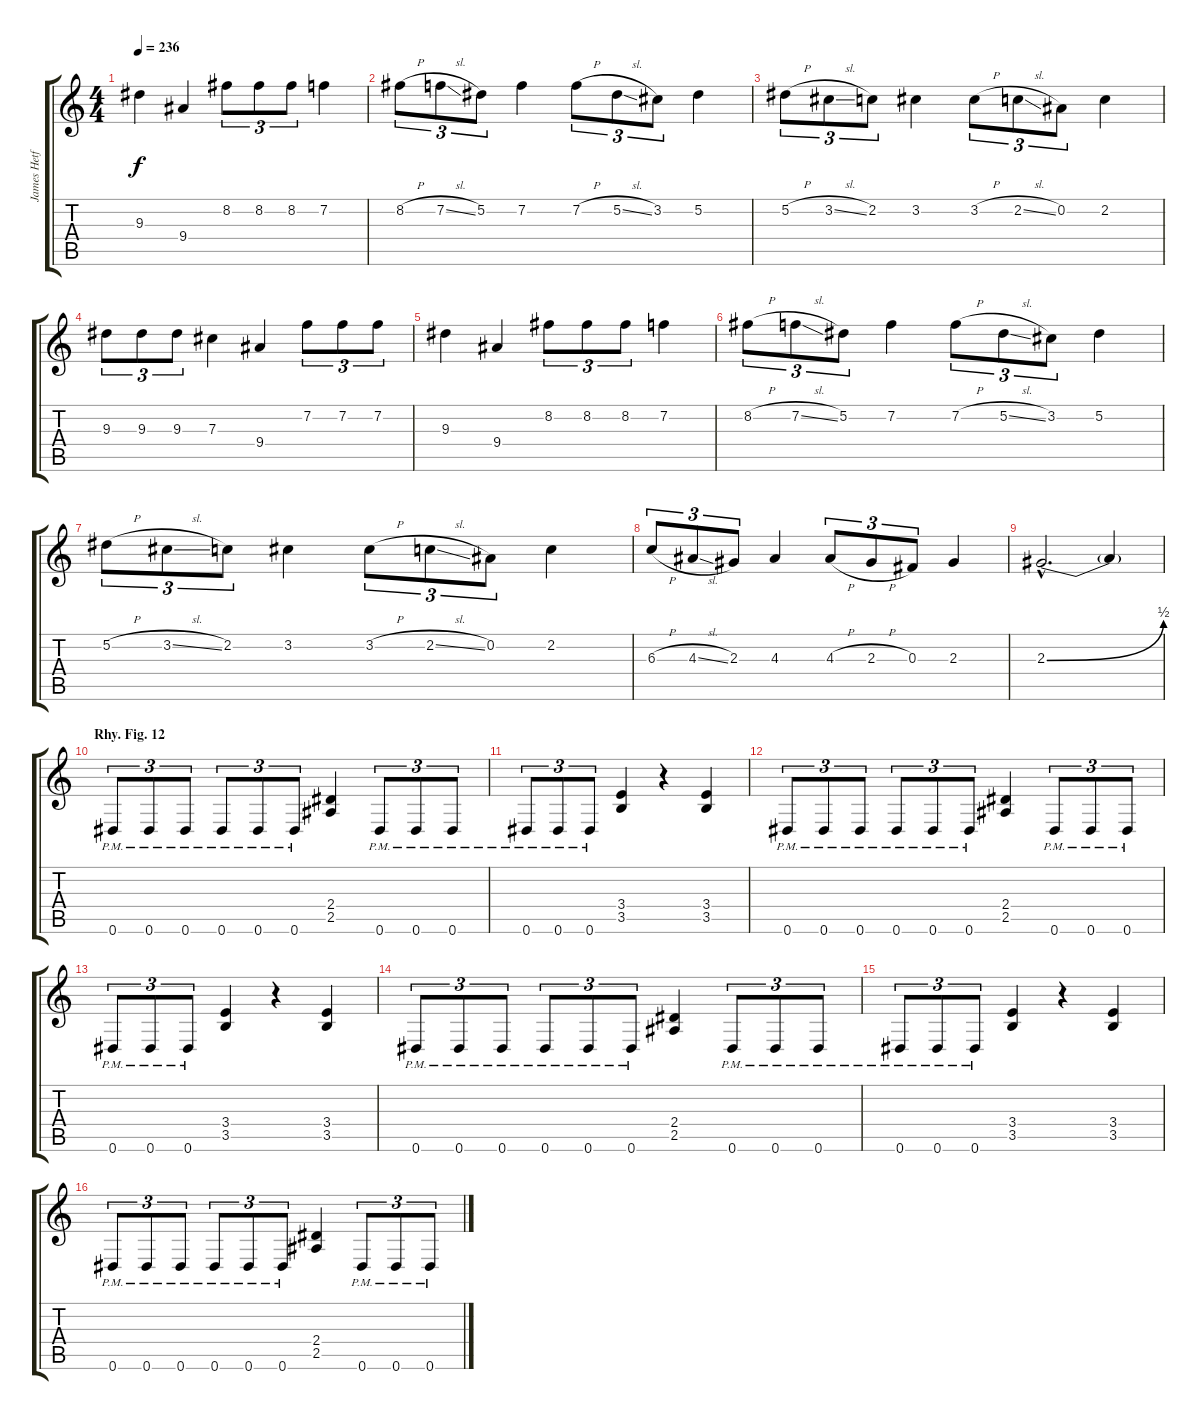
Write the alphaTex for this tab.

\track ("James Hetfield (Guitar)" "James Hetf") {instrument electricguitarclean}
\staff {score tabs}
\tuning (Eb4 Bb3 Gb3 Db3 Ab2 Eb2) {hide}
\ts (4 4)
\tempo 236
\clef g2
\ks c
9.3.4{dy f} 9.4.4 8.2.8{tu (3 2)} 8.2.8{tu (3 2)} 8.2.8{tu (3 2)} 7.2.4 |
8.2{h}.8{tu (3 2)} 7.2{sl}.8{tu (3 2)} 5.2.8{tu (3 2)} 7.2.4 7.2{h}.8{tu (3 2)} 5.2{sl}.8{tu (3 2)} 3.2.8{tu (3 2)} 5.2.4 |
5.2{h}.8{tu (3 2)} 3.2{sl}.8{tu (3 2)} 2.2.8{tu (3 2)} 3.2.4 3.2{h}.8{tu (3 2)} 2.2{sl}.8{tu (3 2)} 0.2.8{tu (3 2)} 2.2.4 |
9.3.8{tu (3 2)} 9.3.8{tu (3 2)} 9.3.8{tu (3 2)} 7.3.4 9.4.4 7.2.8{tu (3 2)} 7.2.8{tu (3 2)} 7.2.8{tu (3 2)} |
9.3.4 9.4.4 8.2.8{tu (3 2)} 8.2.8{tu (3 2)} 8.2.8{tu (3 2)} 7.2.4 |
8.2{h}.8{tu (3 2)} 7.2{sl}.8{tu (3 2)} 5.2.8{tu (3 2)} 7.2.4 7.2{h}.8{tu (3 2)} 5.2{sl}.8{tu (3 2)} 3.2.8{tu (3 2)} 5.2.4 |
5.2{h}.8{tu (3 2)} 3.2{sl}.8{tu (3 2)} 2.2.8{tu (3 2)} 3.2.4 3.2{h}.8{tu (3 2)} 2.2{sl}.8{tu (3 2)} 0.2.8{tu (3 2)} 2.2.4 |
6.3{h}.8{tu (3 2)} 4.3{sl}.8{tu (3 2)} 2.3.8{tu (3 2)} 4.3.4 4.3{h}.8{tu (3 2)} 2.3{h}.8{tu (3 2)} 0.3.8{tu (3 2)} 2.3.4 |
2.3{be (bend 0 0 60 2) hac}.2{d} 2.3{t}.4 |
\section ("" "Rhy. Fig. 12")
0.6{pm}.8{tu (3 2)} 0.6{pm}.8{tu (3 2)} 0.6{pm}.8{tu (3 2)} 0.6{pm}.8{tu (3 2)} 0.6{pm}.8{tu (3 2)} 0.6{pm}.8{tu (3 2)} (2.4 2.5).4 0.6{pm}.8{tu (3 2)} 0.6{pm}.8{tu (3 2)} 0.6{pm}.8{tu (3 2)} |
0.6{pm}.8{tu (3 2)} 0.6{pm}.8{tu (3 2)} 0.6{pm}.8{tu (3 2)} (3.4 3.5).4 r.4 (3.4 3.5).4 |
0.6{pm}.8{tu (3 2)} 0.6{pm}.8{tu (3 2)} 0.6{pm}.8{tu (3 2)} 0.6{pm}.8{tu (3 2)} 0.6{pm}.8{tu (3 2)} 0.6{pm}.8{tu (3 2)} (2.4 2.5).4 0.6{pm}.8{tu (3 2)} 0.6{pm}.8{tu (3 2)} 0.6{pm}.8{tu (3 2)} |
0.6{pm}.8{tu (3 2)} 0.6{pm}.8{tu (3 2)} 0.6{pm}.8{tu (3 2)} (3.4 3.5).4 r.4 (3.4 3.5).4 |
0.6{pm}.8{tu (3 2)} 0.6{pm}.8{tu (3 2)} 0.6{pm}.8{tu (3 2)} 0.6{pm}.8{tu (3 2)} 0.6{pm}.8{tu (3 2)} 0.6{pm}.8{tu (3 2)} (2.4 2.5).4 0.6{pm}.8{tu (3 2)} 0.6{pm}.8{tu (3 2)} 0.6{pm}.8{tu (3 2)} |
0.6{pm}.8{tu (3 2)} 0.6{pm}.8{tu (3 2)} 0.6{pm}.8{tu (3 2)} (3.4 3.5).4 r.4 (3.4 3.5).4 |
0.6{pm}.8{tu (3 2)} 0.6{pm}.8{tu (3 2)} 0.6{pm}.8{tu (3 2)} 0.6{pm}.8{tu (3 2)} 0.6{pm}.8{tu (3 2)} 0.6{pm}.8{tu (3 2)} (2.4 2.5).4 0.6{pm}.8{tu (3 2)} 0.6{pm}.8{tu (3 2)} 0.6{pm}.8{tu (3 2)}
